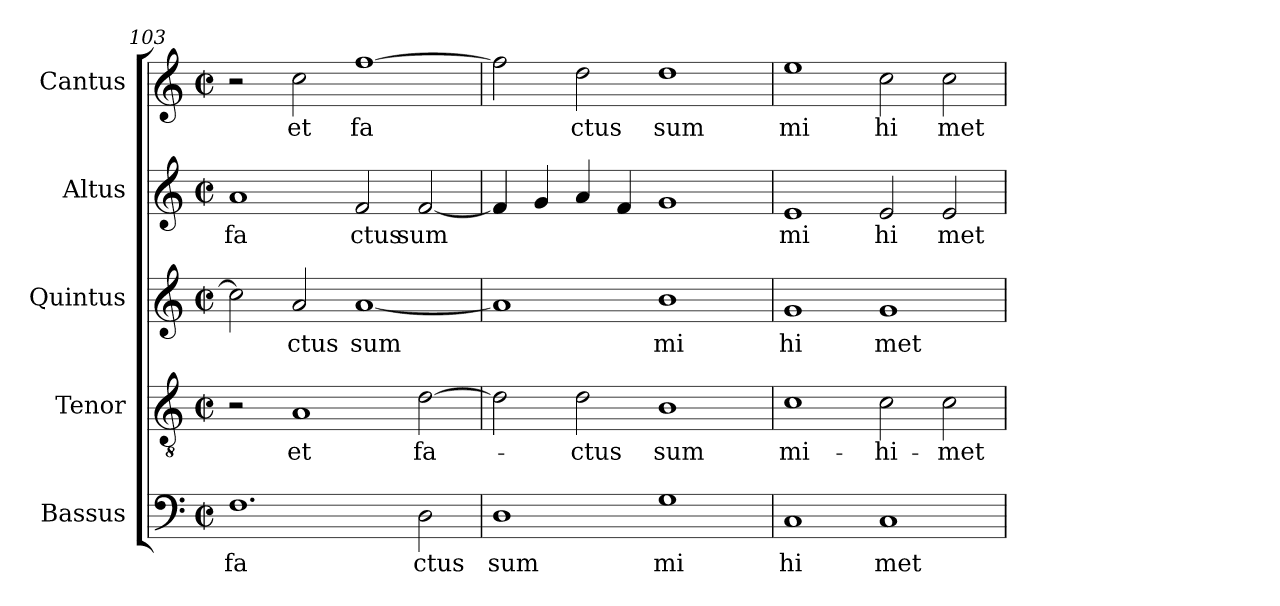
**kern	**text	**kern	**text	**kern	**text	**kern	**text	**kern	**text
*part5	*part5	*part4	*part4	*part3	*part3	*part2	*part2	*part1	*part1
*staff5	*staff5	*staff4	*staff4	*staff3	*staff3	*staff2	*staff2	*staff1	*staff1
*I"Bassus	*	*I"Tenor	*	*I"Quintus	*	*I"Altus	*	*I"Cantus	*
*clefF4	*	*clefGv2	*	*clefG2	*	*clefG2	*	*clefG2	*
*	*	*	*	*k[]	*	*k[]	*	*	*
*	*	*	*	*C:	*	*C:	*	*	*
*M2/2	*	*M2/2	*	*M2/2	*	*M2/2	*	*M2/2	*
*met(c|)	*	*met(c|)	*	*met(c|)	*	*met(c|)	*	*met(c|)	*
=103	=103	=103	=103	=103	=103	=103	=103	=103	=103
!	!LO:LY:b:cj	!	!	!	!	!	!LO:LY:b:cj	!	!
1.F	fa	2r	.	2cc\]	.	1a	fa	2r	.
!	!	!	!LO:LY:b:cj	!	!LO:LY:b:cj	!	!	!	!LO:LY:b:cj
.	.	1A	et	2a/	ctus	.	.	2cc\	et
!	!	!	!	!	!LO:LY:b	!	!LO:LY:b:cj	!	!LO:LY:b:cj
.	.	.	.	[<1a	sum	2f/	ctus	[>1ff	fa
!	!LO:LY:b:cj	!	!LO:LY:b:cj	!	!	!	!LO:LY:b	!	!
2D\	ctus	[>2d\	fa-	.	.	[<2f/	sum	.	.
=104	=104	=104	=104	=104	=104	=104	=104	=104	=104
!	!LO:LY:b:cj	!	!	!	!	!	!	!	!
1D	sum	2d\]	.	1a]	.	4f/]	.	2ff\]	.
.	.	.	.	.	.	4g/	.	.	.
!	!	!	!LO:LY:b:cj	!	!	!	!	!	!LO:LY:b:cj
.	.	2d\	-ctus	.	.	4a/	.	2dd\	ctus
.	.	.	.	.	.	4f/	.	.	.
!	!LO:LY:b:cj	!	!LO:LY:b:cj	!	!LO:LY:b:cj	!	!	!	!LO:LY:b:cj
1G	mi	1B	sum	1b	mi	1g	.	1dd	sum
=105	=105	=105	=105	=105	=105	=105	=105	=105	=105
!	!LO:LY:b:cj	!	!LO:LY:b:cj	!	!LO:LY:b:cj	!	!LO:LY:b:cj	!	!LO:LY:b:cj
1C	hi	1c	mi-	1g	hi	1e	mi	1ee	mi
!	!LO:LY:b:cj	!	!LO:LY:b:cj	!	!LO:LY:b:cj	!	!LO:LY:b:cj	!	!LO:LY:b:cj
1C	met	2c\	-hi-	1g	met	2e/	hi	2cc\	hi
!	!	!	!LO:LY:b:cj	!	!	!	!LO:LY:b:cj	!	!LO:LY:b:cj
.	.	2c\	-met-	.	.	2e/	met	2cc\	met
=	=	=	=	=	=	=	=	=	=
*-	*-	*-	*-	*-	*-	*-	*-	*-	*-
